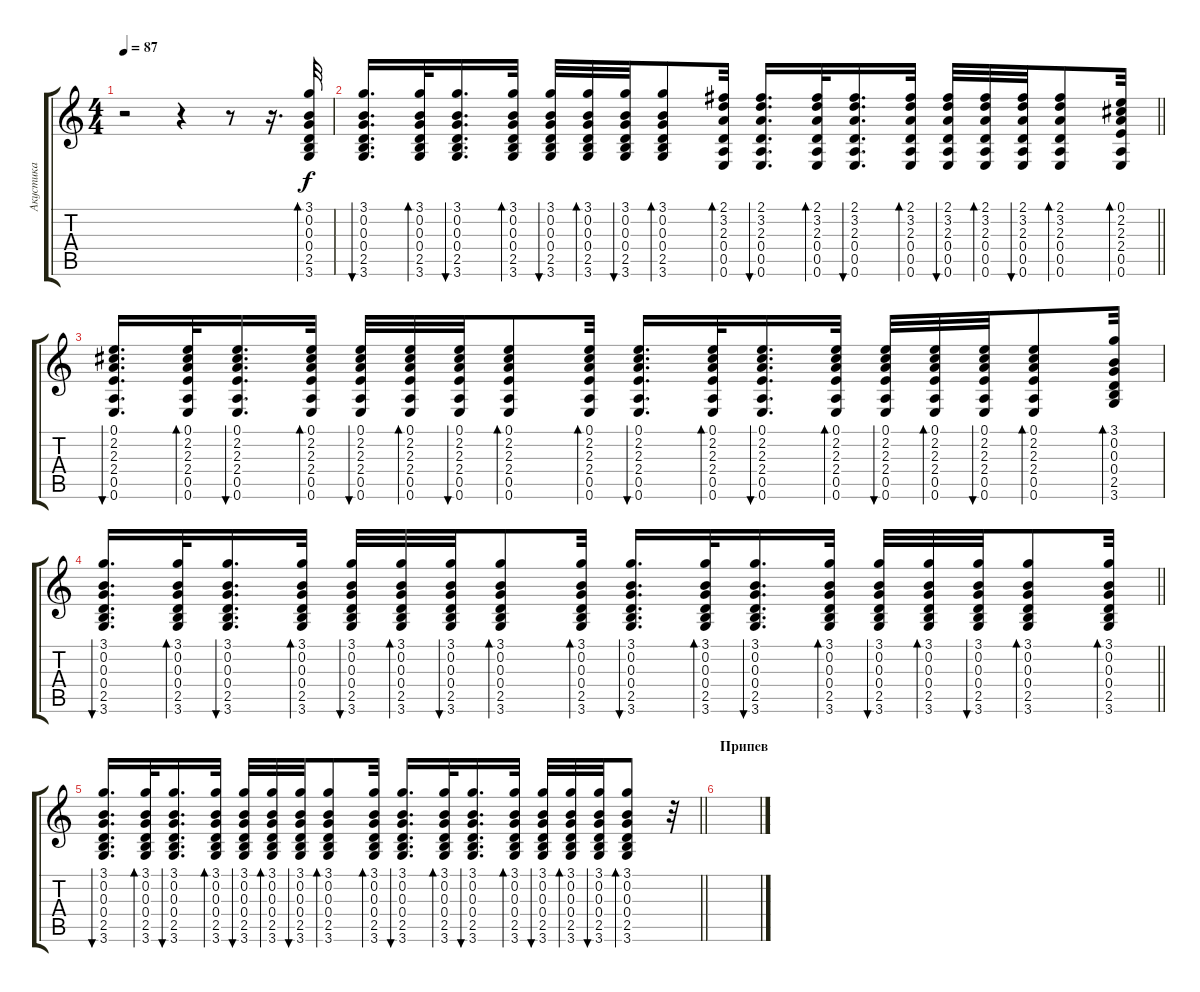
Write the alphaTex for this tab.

\track ("Акустика" "Акустика") {instrument acousticguitarsteel}
\staff {score tabs}
\tuning (E4 B3 G3 D3 A2 E2) {hide}
\ts (4 4)
\tempo 87
\clef g2
\ks c
r.2{dy f} r.4 r.8 r.16{d} (3.1 0.2 0.3 0.4 2.5 3.6).32{bd 60} |
\barLineRight lightlight
(3.1 0.2 0.3 0.4 2.5 3.6).16{d bu 30} (3.1 0.2 0.3 0.4 2.5 3.6).32{bd 30} (3.1 0.2 0.3 0.4 2.5 3.6).16{d bu 60} (3.1 0.2 0.3 0.4 2.5 3.6).32{bd 30} (3.1 0.2 0.3 0.4 2.5 3.6).32{bu 30} (3.1 0.2 0.3 0.4 2.5 3.6).32{bd 30} (3.1 0.2 0.3 0.4 2.5 3.6).32{bu 30} (3.1 0.2 0.3 0.4 2.5 3.6).8{bd 30} (2.1 3.2 2.3 0.4 0.5 0.6).32{bd 30} (2.1 3.2 2.3 0.4 0.5 0.6).16{d bu 30} (2.1 3.2 2.3 0.4 0.5 0.6).32{bd 30} (2.1 3.2 2.3 0.4 0.5 0.6).16{d bu 30} (2.1 3.2 2.3 0.4 0.5 0.6).32{bd 30} (2.1 3.2 2.3 0.4 0.5 0.6).32{bu 30} (2.1 3.2 2.3 0.4 0.5 0.6).32{bd 30} (2.1 3.2 2.3 0.4 0.5 0.6).32{bu 30} (2.1 3.2 2.3 0.4 0.5 0.6).8{bd 30} (0.1 2.2 2.3 2.4 0.5 0.6).32{bd 30} |
(0.1 2.2 2.3 2.4 0.5 0.6).16{d bu 30} (0.1 2.2 2.3 2.4 0.5 0.6).32{bd 30} (0.1 2.2 2.3 2.4 0.5 0.6).16{d bu 30} (0.1 2.2 2.3 2.4 0.5 0.6).32{bd 30} (0.1 2.2 2.3 2.4 0.5 0.6).32{bu 30} (0.1 2.2 2.3 2.4 0.5 0.6).32{bd 30} (0.1 2.2 2.3 2.4 0.5 0.6).32{bu 30} (0.1 2.2 2.3 2.4 0.5 0.6).8{bd 30} (0.1 2.2 2.3 2.4 0.5 0.6).32{bd 30} (0.1 2.2 2.3 2.4 0.5 0.6).16{d bu 30} (0.1 2.2 2.3 2.4 0.5 0.6).32{bd 30} (0.1 2.2 2.3 2.4 0.5 0.6).16{d bu 30} (0.1 2.2 2.3 2.4 0.5 0.6).32{bd 30} (0.1 2.2 2.3 2.4 0.5 0.6).32{bu 30} (0.1 2.2 2.3 2.4 0.5 0.6).32{bd 30} (0.1 2.2 2.3 2.4 0.5 0.6).32{bu 30} (0.1 2.2 2.3 2.4 0.5 0.6).8{bd 30} (3.1 0.2 0.3 0.4 2.5 3.6).32{bd 60} |
\barLineRight lightlight
(3.1 0.2 0.3 0.4 2.5 3.6).16{d bu 30} (3.1 0.2 0.3 0.4 2.5 3.6).32{bd 30} (3.1 0.2 0.3 0.4 2.5 3.6).16{d bu 60} (3.1 0.2 0.3 0.4 2.5 3.6).32{bd 30} (3.1 0.2 0.3 0.4 2.5 3.6).32{bu 30} (3.1 0.2 0.3 0.4 2.5 3.6).32{bd 30} (3.1 0.2 0.3 0.4 2.5 3.6).32{bu 30} (3.1 0.2 0.3 0.4 2.5 3.6).8{bd 30} (3.1 0.2 0.3 0.4 2.5 3.6).32{bd 60} (3.1 0.2 0.3 0.4 2.5 3.6).16{d bu 30} (3.1 0.2 0.3 0.4 2.5 3.6).32{bd 30} (3.1 0.2 0.3 0.4 2.5 3.6).16{d bu 60} (3.1 0.2 0.3 0.4 2.5 3.6).32{bd 30} (3.1 0.2 0.3 0.4 2.5 3.6).32{bu 30} (3.1 0.2 0.3 0.4 2.5 3.6).32{bd 30} (3.1 0.2 0.3 0.4 2.5 3.6).32{bu 30} (3.1 0.2 0.3 0.4 2.5 3.6).8{bd 30} (3.1 0.2 0.3 0.4 2.5 3.6).32{bd 60} |
\barLineRight lightlight
(3.1 0.2 0.3 0.4 2.5 3.6).16{d bu 30} (3.1 0.2 0.3 0.4 2.5 3.6).32{bd 30} (3.1 0.2 0.3 0.4 2.5 3.6).16{d bu 60} (3.1 0.2 0.3 0.4 2.5 3.6).32{bd 30} (3.1 0.2 0.3 0.4 2.5 3.6).32{bu 30} (3.1 0.2 0.3 0.4 2.5 3.6).32{bd 30} (3.1 0.2 0.3 0.4 2.5 3.6).32{bu 30} (3.1 0.2 0.3 0.4 2.5 3.6).8{bd 30} (3.1 0.2 0.3 0.4 2.5 3.6).32{bd 60} (3.1 0.2 0.3 0.4 2.5 3.6).16{d bu 30} (3.1 0.2 0.3 0.4 2.5 3.6).32{bd 30} (3.1 0.2 0.3 0.4 2.5 3.6).16{d bu 60} (3.1 0.2 0.3 0.4 2.5 3.6).32{bd 30} (3.1 0.2 0.3 0.4 2.5 3.6).32{bu 30} (3.1 0.2 0.3 0.4 2.5 3.6).32{bd 30} (3.1 0.2 0.3 0.4 2.5 3.6).32{bu 30} (3.1 0.2 0.3 0.4 2.5 3.6).8{bd 30} r.32 |
\section ("" "Припев")
